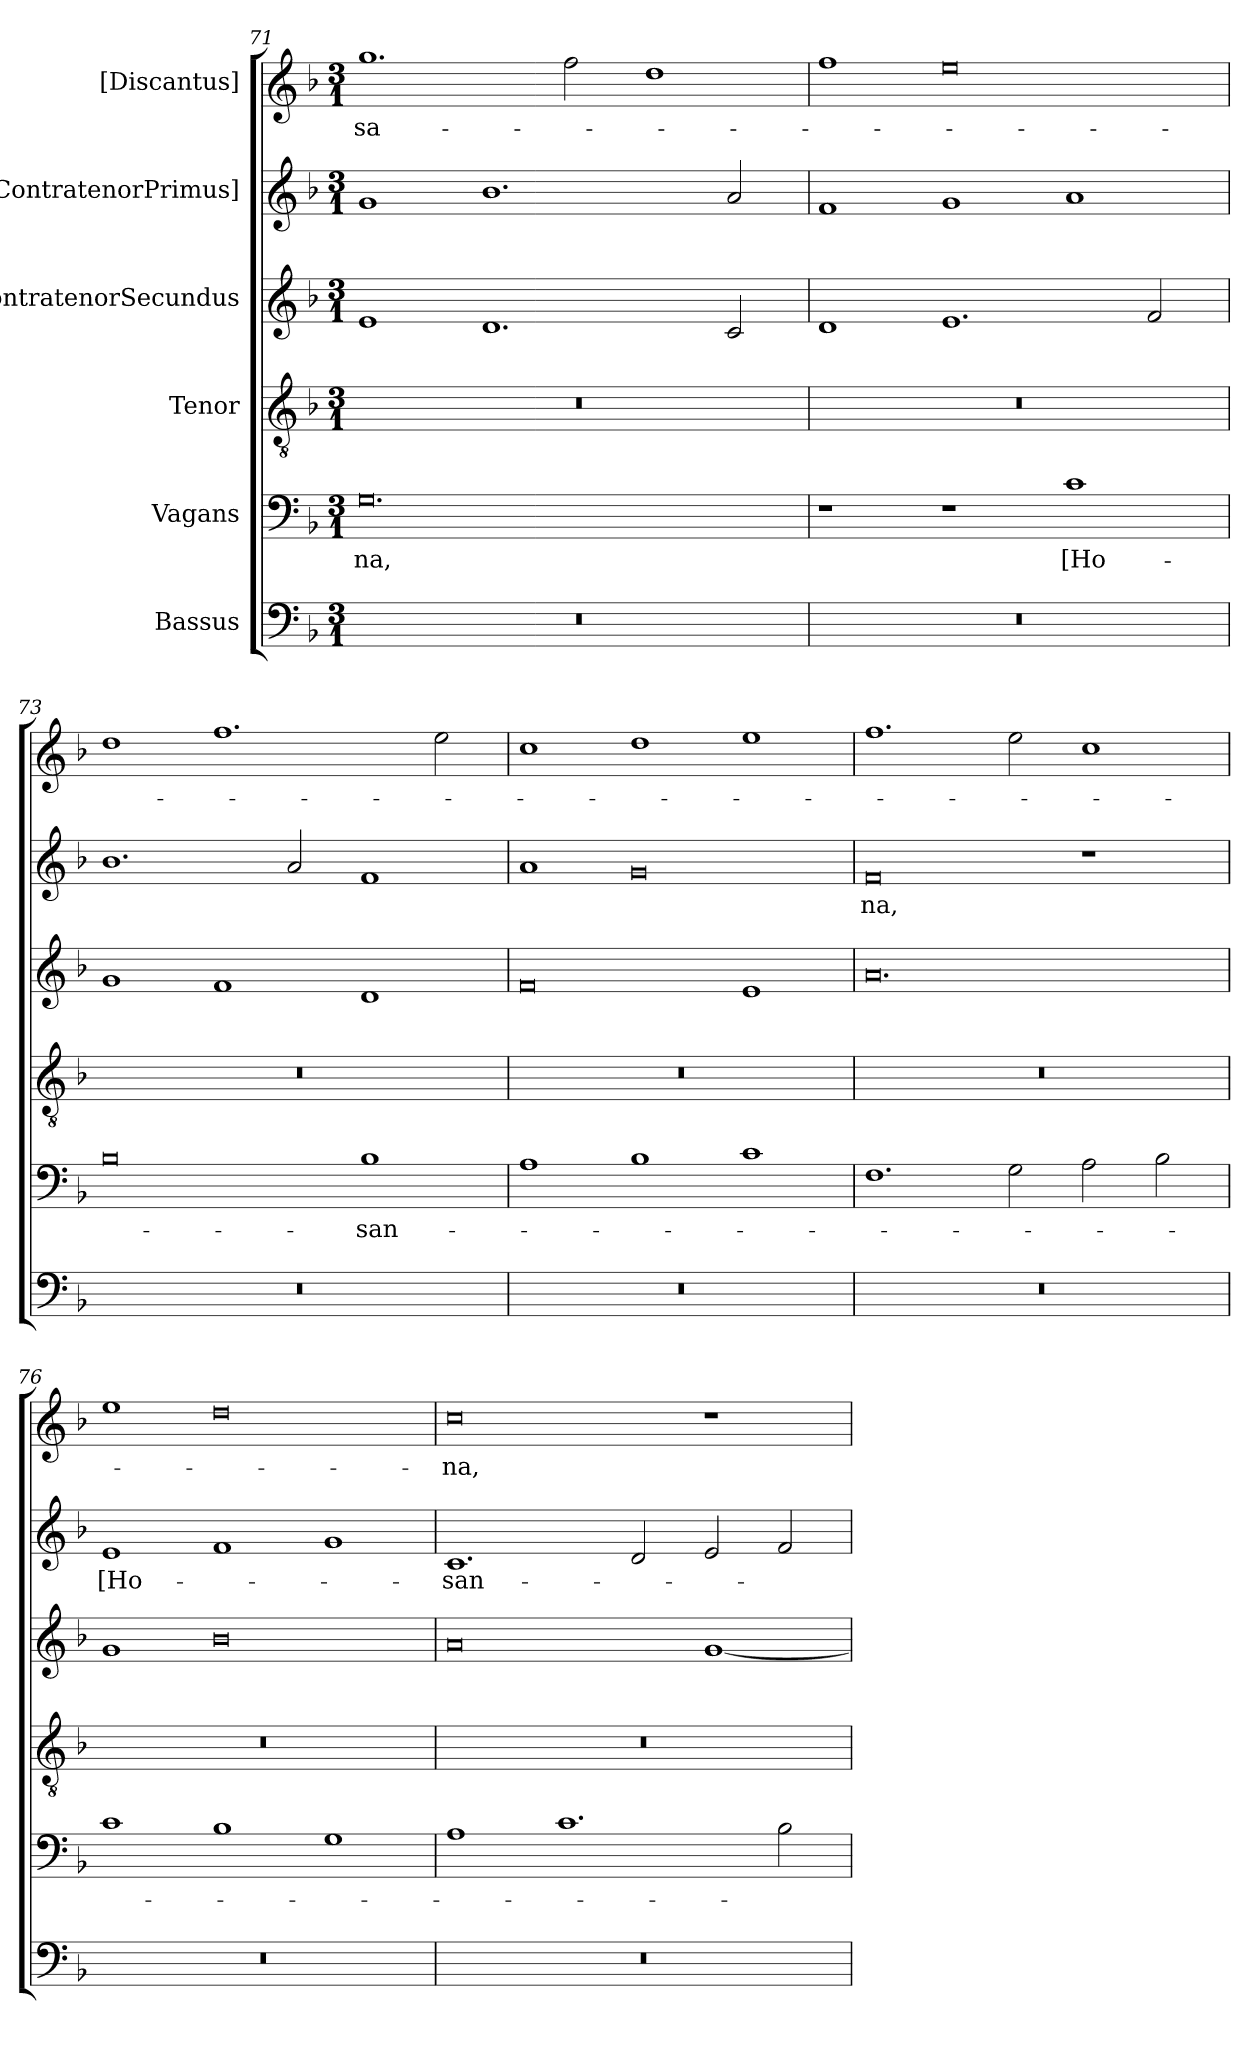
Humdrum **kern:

**kern	**kern	**text	**kern	**kern	**kern	**text	**kern	**text
*part6	*part5	*part5	*part4	*part3	*part2	*part2	*part1	*part1
*staff6	*staff5	*staff5	*staff4	*staff3	*staff2	*staff2	*staff1	*staff1
*I"Bassus	*I"Vagans	*	*I"Tenor	*I"ContratenorSecundus	*I"[ContratenorPrimus]	*	*I"[Discantus]	*
*clefF4	*clefF4	*	*clefGv2	*clefG2	*clefG2	*	*clefG2	*
*k[b-]	*k[b-]	*	*k[b-]	*k[b-]	*k[b-]	*	*k[b-]	*
*M3/1	*M3/1	*	*M3/1	*M3/1	*M3/1	*	*M3/1	*
=71	=71	=71	=71	=71	=71	=71	=71	=71
!LO:N:vis=0	!	!	!LO:N:vis=0	!	!	!	!	!
0.r	0.G\	-na,	0.r	1e/	1g/	.	1.gg\	-sa-
.	.	.	.	1.d/	1.b-\	.	.	.
.	.	.	.	.	.	.	2ff\	.
.	.	.	.	.	.	.	1dd\	.
.	.	.	.	2c/	2a/	.	.	.
=72	=72	=72	=72	=72	=72	=72	=72	=72
!LO:N:vis=0	!	!	!LO:N:vis=0	!	!	!	!	!
0.r	1r	.	0.r	1d/	1f/	.	1ff\	.
.	1r	.	.	1.e/	1g/	.	0ee\	.
.	1c\	[Ho-	.	.	1a/	.	.	.
.	.	.	.	2f/	.	.	.	.
=73	=73	=73	=73	=73	=73	=73	=73	=73
!LO:N:vis=0	!	!	!LO:N:vis=0	!	!	!	!	!
0.r	0B-\	.	0.r	1g/	1.b-\	.	1dd\	.
.	.	.	.	1f/	.	.	1.ff\	.
.	.	.	.	.	2a/	.	.	.
.	1B-\	-san-	.	1d/	1f/	.	.	.
.	.	.	.	.	.	.	2ee\	.
=74	=74	=74	=74	=74	=74	=74	=74	=74
!LO:N:vis=0	!	!	!LO:N:vis=0	!	!	!	!	!
0.r	1A\	.	0.r	0f/	1a/	.	1cc\	.
.	1B-\	.	.	.	0g/	.	1dd\	.
.	1c\	.	.	1e/	.	.	1ee\	.
=75	=75	=75	=75	=75	=75	=75	=75	=75
!LO:N:vis=0	!	!	!LO:N:vis=0	!	!	!	!	!
0.r	1.F\	.	0.r	0.a/	0f/	-na,	1.ff\	.
.	2G\	.	.	.	.	.	2ee\	.
.	2A\	.	.	.	1r	.	1cc\	.
.	2B-\	.	.	.	.	.	.	.
=76	=76	=76	=76	=76	=76	=76	=76	=76
!LO:N:vis=0	!	!	!LO:N:vis=0	!	!	!	!	!
0.r	1c\	.	0.r	1g/	1e/	[Ho-	1ee\	.
.	1B-\	.	.	0b-\	1f/	.	0dd\	.
.	1G\	.	.	.	1g/	.	.	.
=77	=77	=77	=77	=77	=77	=77	=77	=77
!LO:N:vis=0	!	!	!LO:N:vis=0	!	!	!	!	!
0.r	1A\	.	0.r	0a/	1.c/	-san-	0cc\	-na,
.	1.c\	.	.	.	.	.	.	.
.	.	.	.	.	2d/	.	.	.
.	.	.	.	[1g/	2e/	.	1r	.
.	2B-\	.	.	.	2f/	.	.	.
=	=	=	=	=	=	=	=	=
*-	*-	*-	*-	*-	*-	*-	*-	*-
